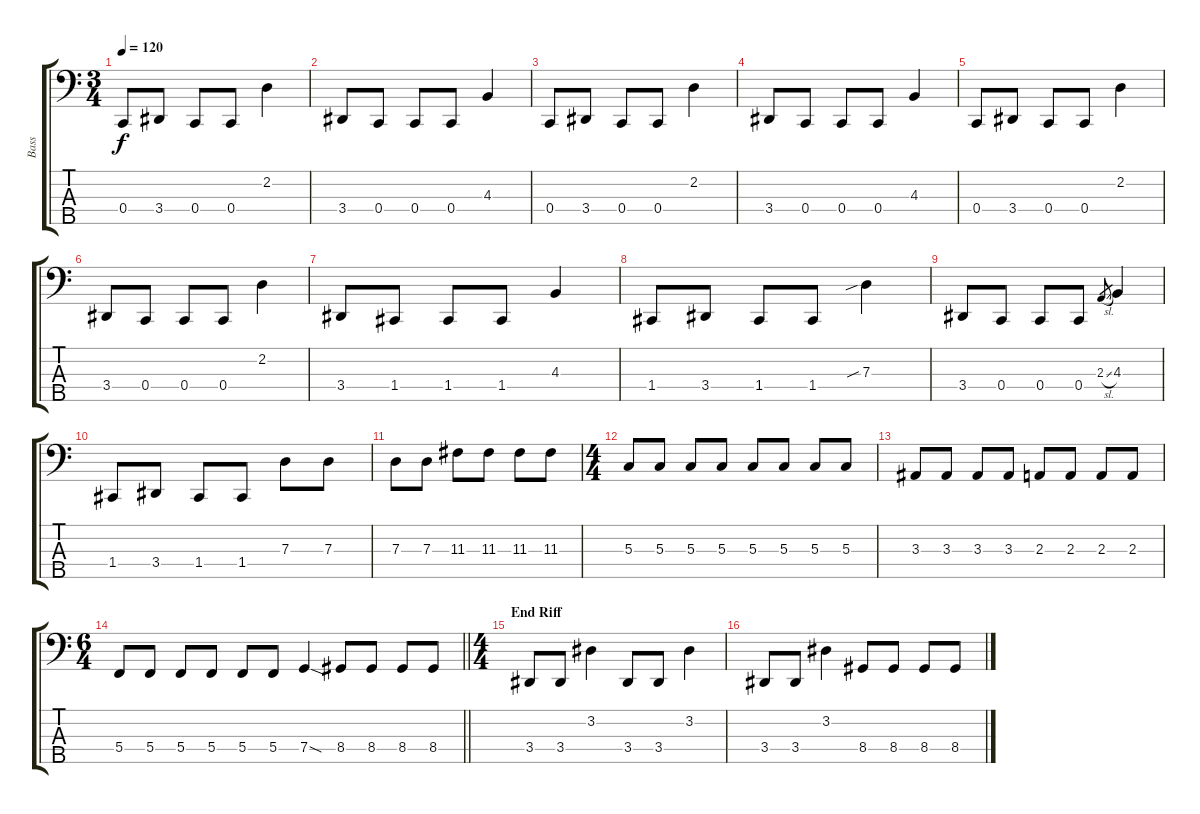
\track ("Bass" "Bass") {instrument electricbassfinger}
\staff {score tabs}
\tuning (G2 C2 G1 C1 G0) {hide}
\ts (3 4)
\tempo 120
\clef f4
\ks c
0.4.8{dy f} 3.4.8 0.4.8 0.4.8 2.2.4 |
3.4.8 0.4.8 0.4.8 0.4.8 4.3.4 |
0.4.8 3.4.8 0.4.8 0.4.8 2.2.4 |
3.4.8 0.4.8 0.4.8 0.4.8 4.3.4 |
0.4.8 3.4.8 0.4.8 0.4.8 2.2.4 |
3.4.8 0.4.8 0.4.8 0.4.8 2.2.4 |
3.4.8 1.4.8 1.4.8 1.4.8 4.3.4 |
1.4.8 3.4.8 1.4.8 1.4.8 7.3{sib}.4 |
3.4.8 0.4.8 0.4.8 0.4.8 2.3{sl}.8{gr} 4.3.4 |
1.4.8 3.4.8 1.4.8 1.4.8 7.3.8 7.3.8 |
7.3.8 7.3.8 11.3.8 11.3.8 11.3.8 11.3.8 |
\ts (4 4)
5.3.8 5.3.8 5.3.8 5.3.8 5.3.8 5.3.8 5.3.8 5.3.8 |
3.3.8 3.3.8 3.3.8 3.3.8 2.3.8 2.3.8 2.3.8 2.3.8 |
\ts (6 4)
\barLineRight lightlight
5.4.8 5.4.8 5.4.8 5.4.8 5.4.8 5.4.8 7.4{sod}.4 8.4.8 8.4.8 8.4.8 8.4.8 |
\ts (4 4)
\section ("" "End Riff")
3.4.8 3.4.8 3.2.4 3.4.8 3.4.8 3.2.4 |
3.4.8 3.4.8 3.2.4 8.4.8 8.4.8 8.4.8 8.4.8
